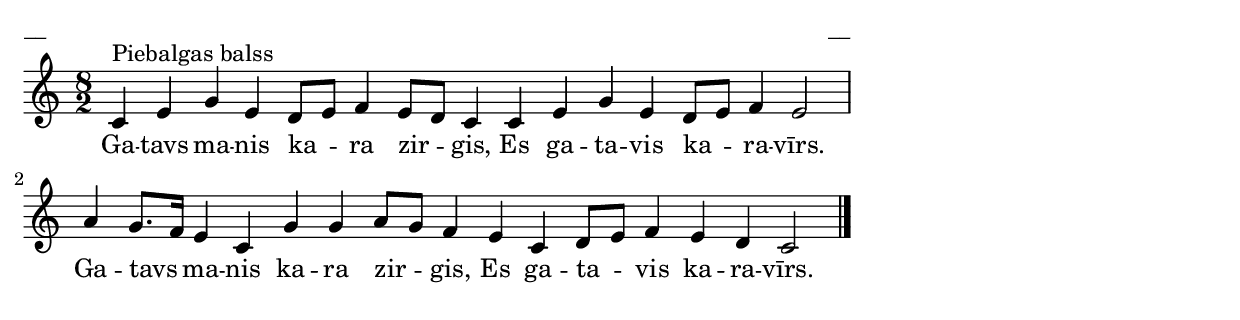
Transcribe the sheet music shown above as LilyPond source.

\version "2.13.16"
%\header {
%    title = "Gatavs mans kara zirgs"
%}
%#(set-global-staff-size 18)
\paper {
line-width = 14\cm
left-margin = 0.4\cm
between-system-padding = 0.1\cm
between-system-space = 0.1\cm
}
\layout {
indent = #0
ragged-last = ##f
}


voiceA = \relative c'' {
\clef "treble"
\key c \major
\time 8/2
c,4^"Piebalgas balss" e g e d8[ e] f4 e8[ d] c4 c e g e d8[ e] f4 e2 |
a4 g8.[ f16] e4 c g' g a8[ g] f4 e c d8[ e] f4 e d c2
\bar "|."
} 

lyricA = \lyricmode {
Ga -- tavs ma -- nis ka -- ra zir -- gis, 
Es ga -- ta -- vis ka -- ra -- vīrs.
Ga -- tavs ma -- nis ka -- ra zir -- gis, 
Es ga -- ta -- vis ka -- ra -- vīrs.
}

fullScore = <<
\new Staff {
<<
\new Voice = "voiceA" { \oneVoice \autoBeamOff \voiceA }
\lyricsto "voiceA" \new Lyrics \lyricA
>>
}
>>

\score {
\fullScore
\header { piece = "__" opus = "__" }
}
\markup { \with-color #(x11-color 'white) \sans \smaller "__" }
\score {
\unfoldRepeats
\fullScore
\midi {
\context { \Staff \remove "Staff_performer" }
\context { \Voice \consists "Staff_performer" }
}
}



